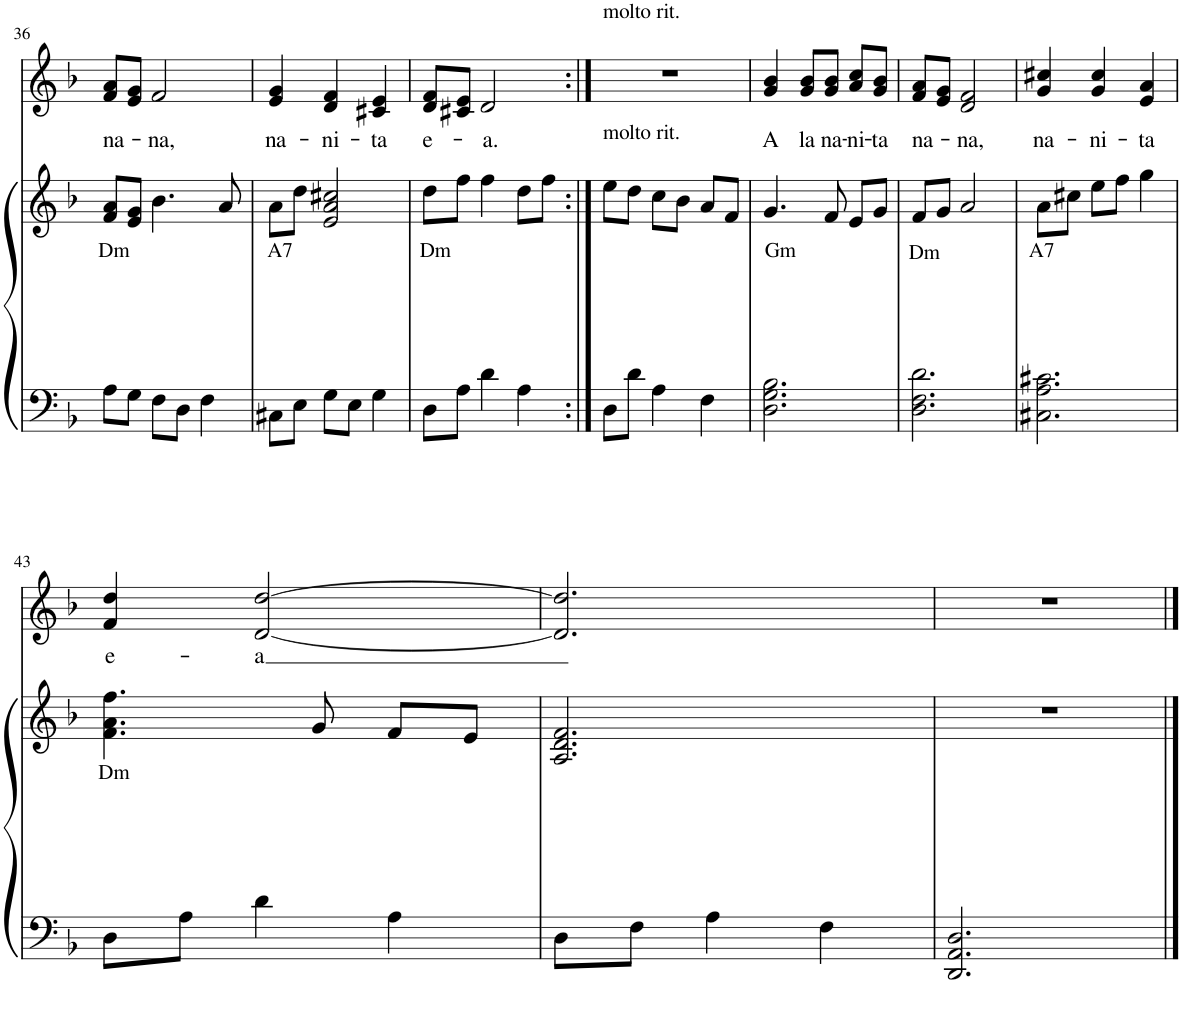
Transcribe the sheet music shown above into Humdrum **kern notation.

**kern	**kern	**kern	**text
*part2	*part2	*part1	*part1
*staff3	*staff2	*staff1	*staff1
*I"Piano	*	*I"Voice	*
*I'Pno	*	*	*
!!LO:PB:g=z
*clefF4	*clefG2	*clefG2	*
*k[b-]	*k[b-]	*k[b-]	*
*M3/4	*M3/4	*M3/4	*
=36	=36	=36	=36
!LO:TX:a:t=Dm	!	!	!
!	!	!	!LO:LY:b
8A\L	8f/ 8a/L	8f/ 8a/L	na-
8G\J	8e/ 8g/J	8e/ 8g/J	.
!	!	!	!LO:LY:b
8F\L	4.b-\	2f/	-na,
8D\J	.	.	.
4F\	.	.	.
.	8a/	.	.
=37	=37	=37	=37
!LO:TX:a:t=A7	!	!	!
!	!	!	!LO:LY:b
8C#X\L	8a\L	4e/ 4g/	na-
8E\J	8dd\J	.	.
!	!	!	!LO:LY:b
8G\L	2e/ 2a/ 2cc#X/	4d/ 4f/	-ni-
8E\J	.	.	.
!	!	!	!LO:LY:b
4G\	.	4c#X/ 4e/	-ta
=38	=38	=38	=38
!LO:TX:a:t=Dm	!	!	!
!	!	!	!LO:LY:b
8D\L	8dd\L	8d/ 8f/L	e-
8A\J	8ff\J	8c#X/ 8e/J	.
!	!	!	!LO:LY:b
4d\	4ff\	2d/	-a.
4A\	8dd\L	.	.
.	8ff\J	.	.
=39:|!	=39:|!	=39:|!	=39:|!
!	!	!LO:TX:a:t=molto rit.	!
!	!LO:TX:a:t=molto rit.	!	!
8D\L	8ee\L	2.r	.
8d\J	8dd\J	.	.
4A\	8cc\L	.	.
.	8b-\J	.	.
4F\	8a/L	.	.
.	8f/J	.	.
=40	=40	=40	=40
!LO:TX:a:t=Gm	!	!	!
!	!	!	!LO:LY:b
2.D\ 2.G\ 2.B-\	4.g/	4g/ 4b-/	A
!	!	!	!LO:LY:b
.	.	8g/ 8b-/L	la
!	!	!	!LO:LY:b
.	8f/	8g/ 8b-/J	na-
!	!	!	!LO:LY:b
.	8e/L	8a/ 8cc/L	-ni-
!	!	!	!LO:LY:b
.	8g/J	8g/ 8b-/J	-ta
=41	=41	=41	=41
!LO:TX:a:t=Dm	!	!	!
!	!	!	!LO:LY:b
2.D\ 2.F\ 2.d\	8f/L	8f/ 8a/L	na-
.	8g/J	8e/ 8g/J	.
!	!	!	!LO:LY:b
.	2a/	2d/ 2f/	-na,
=42	=42	=42	=42
!LO:TX:a:t=A7	!	!	!
!	!	!	!LO:LY:b
2.C#X\ 2.A\ 2.c#X\	8a\L	4g/ 4cc#X/	na-
.	8cc#X\J	.	.
!	!	!	!LO:LY:b
.	8ee\L	4g/ 4cc#/	-ni-
.	8ff\J	.	.
!	!	!	!LO:LY:b
.	4gg\	4e/ 4a/	-ta
!!LO:LB:g=z
=43	=43	=43	=43
!LO:TX:a:t=Dm	!	!	!
!	!	!	!LO:LY:b
8D\L	4.f\ 4.a\ 4.ff\	4f/ 4dd/	e-
8A\J	.	.	.
!	!	!	!LO:LY:b
4d\	.	[2d/ [2dd/	-a
.	8g/	.	.
4A\	8f/L	.	.
.	8e/J	.	.
=44	=44	=44	=44
8D\L	2.A/ 2.d/ 2.f/	2.d/] 2.dd/]	.
8F\J	.	.	.
4A\	.	.	.
4F\	.	.	.
=45	=45	=45	=45
2.DD/ 2.AA/ 2.D/	2.r	2.r	.
==	==	==	==
*-	*-	*-	*-
